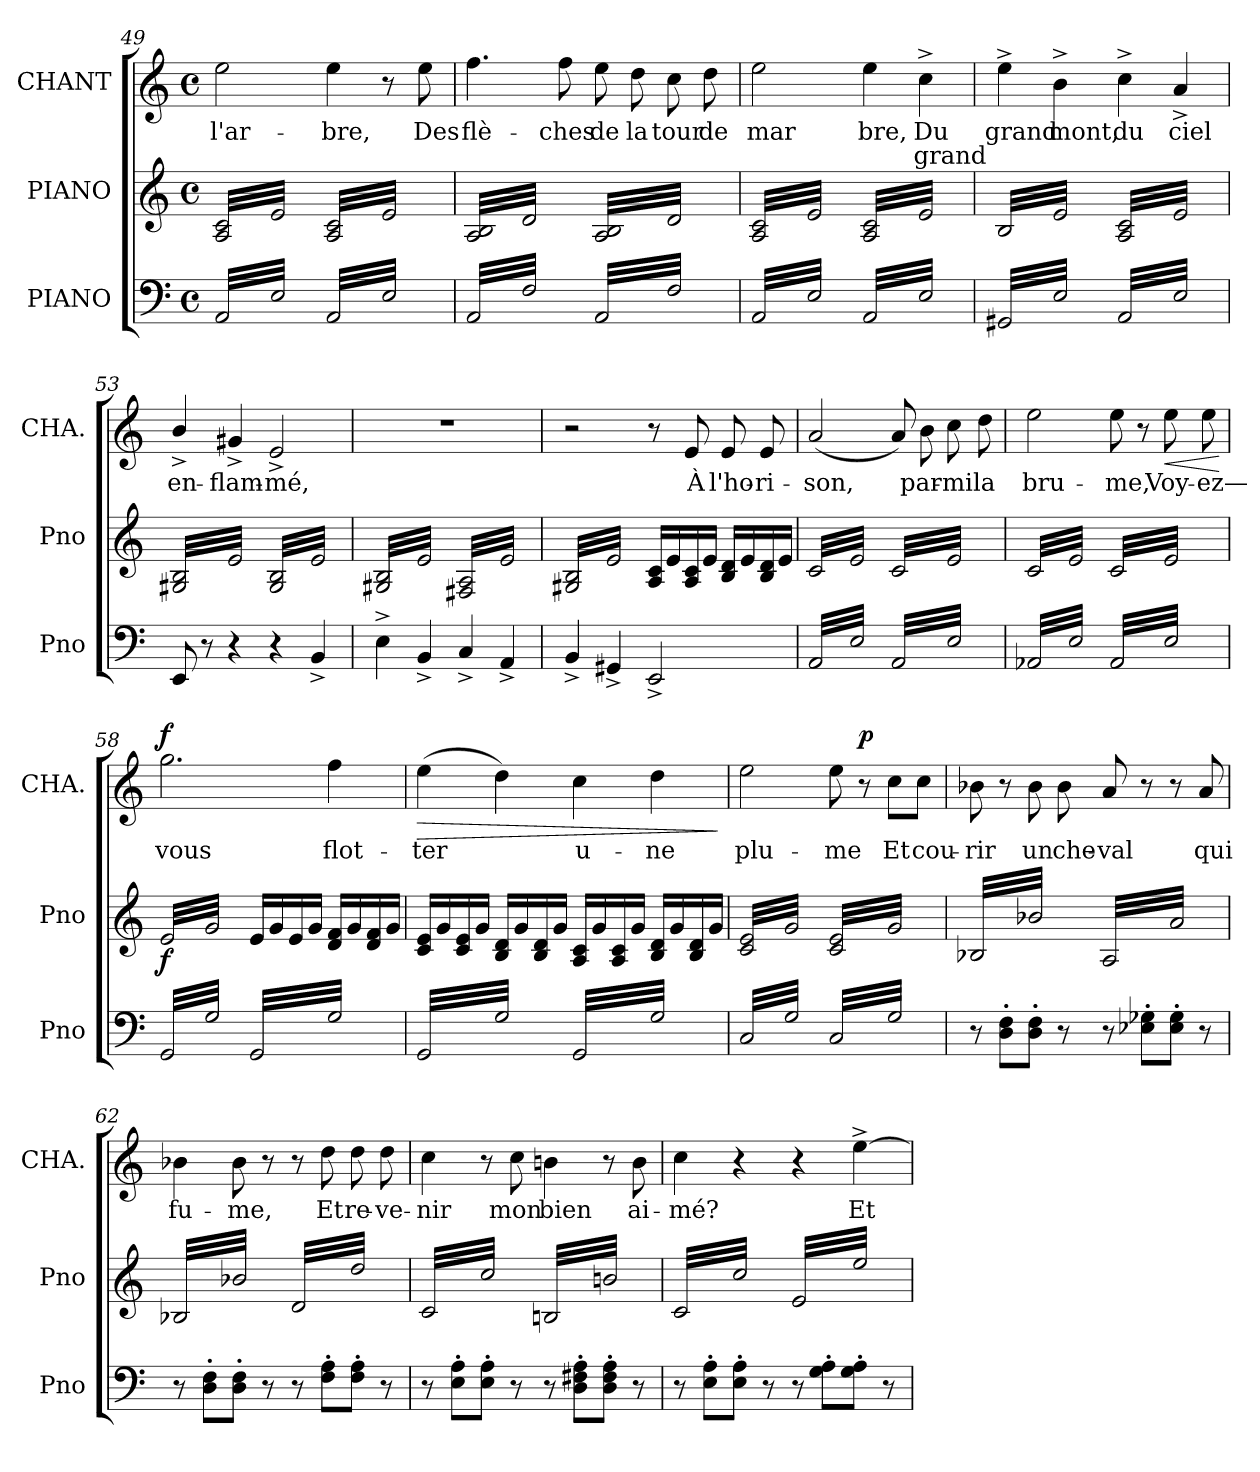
**kern	**kern	**dynam	**kern	**text	**text	**dynam
*part3	*part2	*part2	*part1	*part1	*part1	*part1
*staff3	*staff2	*staff2	*staff1	*staff1	*staff1	*staff1
*I"PIANO	*I"PIANO	*	*I"CHANT	*	*	*
*I'Pno	*I'Pno	*	*I'CHA.	*	*	*
!!LO:LB:g=z
*clefF4	*clefG2	*	*clefG2	*	*	*
*k[]	*k[]	*	*k[]	*	*	*
*M4/4	*M4/4	*	*M4/4	*	*	*
*met(c)	*met(c)	*	*met(c)	*	*	*
=49	=49	=49	=49	=49	=49	=49
!	!	!	!	!LO:LY:b	!	!
*tremolo	*	*	*	*	*	*
*	*tremolo	*	*	*	*	*
32AA/LLL	32A/ 32c/LLL	.	2ee\	l'ar-	.	.
32E\	32e/	.	.	.	.	.
32AA/	32A/ 32c/	.	.	.	.	.
32E\	32e/	.	.	.	.	.
32AA/	32A/ 32c/	.	.	.	.	.
32E\	32e/	.	.	.	.	.
32AA/	32A/ 32c/	.	.	.	.	.
32E\	32e/	.	.	.	.	.
32AA/	32A/ 32c/	.	.	.	.	.
32E\	32e/	.	.	.	.	.
32AA/	32A/ 32c/	.	.	.	.	.
32E\	32e/	.	.	.	.	.
32AA/	32A/ 32c/	.	.	.	.	.
32E\	32e/	.	.	.	.	.
32AA/	32A/ 32c/	.	.	.	.	.
32E\JJJ	32e/JJJ	.	.	.	.	.
!	!	!	!	!LO:LY:b	!	!
32AA/LLL	32A/ 32c/LLL	.	4ee\	-bre,	.	.
32E\	32e/	.	.	.	.	.
32AA/	32A/ 32c/	.	.	.	.	.
32E\	32e/	.	.	.	.	.
32AA/	32A/ 32c/	.	.	.	.	.
32E\	32e/	.	.	.	.	.
32AA/	32A/ 32c/	.	.	.	.	.
32E\	32e/	.	.	.	.	.
32AA/	32A/ 32c/	.	8r	.	.	.
32E\	32e/	.	.	.	.	.
32AA/	32A/ 32c/	.	.	.	.	.
32E\	32e/	.	.	.	.	.
!	!	!	!	!LO:LY:b	!	!
32AA/	32A/ 32c/	.	8ee\	Des	.	.
32E\	32e/	.	.	.	.	.
32AA/	32A/ 32c/	.	.	.	.	.
32E\JJJ	32e/JJJ	.	.	.	.	.
=50	=50	=50	=50	=50	=50	=50
!	!	!	!	!LO:LY:b	!	!
32AA/LLL	32A/ 32B/LLL	.	4.ff\	flè-	.	.
32F\	32d/	.	.	.	.	.
32AA/	32A/ 32B/	.	.	.	.	.
32F\	32d/	.	.	.	.	.
32AA/	32A/ 32B/	.	.	.	.	.
32F\	32d/	.	.	.	.	.
32AA/	32A/ 32B/	.	.	.	.	.
32F\	32d/	.	.	.	.	.
32AA/	32A/ 32B/	.	.	.	.	.
32F\	32d/	.	.	.	.	.
32AA/	32A/ 32B/	.	.	.	.	.
32F\	32d/	.	.	.	.	.
!	!	!	!	!LO:LY:b	!	!
32AA/	32A/ 32B/	.	8ff\	-ches	.	.
32F\	32d/	.	.	.	.	.
32AA/	32A/ 32B/	.	.	.	.	.
32F\JJJ	32d/JJJ	.	.	.	.	.
!	!	!	!	!LO:LY:b	!	!
32AA/LLL	32A/ 32B/LLL	.	8ee\	de	.	.
32F\	32d/	.	.	.	.	.
32AA/	32A/ 32B/	.	.	.	.	.
32F\	32d/	.	.	.	.	.
!	!	!	!	!LO:LY:b	!	!
32AA/	32A/ 32B/	.	8dd\	la	.	.
32F\	32d/	.	.	.	.	.
32AA/	32A/ 32B/	.	.	.	.	.
32F\	32d/	.	.	.	.	.
!	!	!	!	!LO:LY:b	!	!
32AA/	32A/ 32B/	.	8cc\	tour	.	.
32F\	32d/	.	.	.	.	.
32AA/	32A/ 32B/	.	.	.	.	.
32F\	32d/	.	.	.	.	.
!	!	!	!	!LO:LY:b	!	!
32AA/	32A/ 32B/	.	8dd\	de	.	.
32F\	32d/	.	.	.	.	.
32AA/	32A/ 32B/	.	.	.	.	.
32F\JJJ	32d/JJJ	.	.	.	.	.
=51	=51	=51	=51	=51	=51	=51
!	!	!	!	!LO:LY:b	!	!
32AA/LLL	32A/ 32c/LLL	.	2ee\	mar	.	.
32E\	32e/	.	.	.	.	.
32AA/	32A/ 32c/	.	.	.	.	.
32E\	32e/	.	.	.	.	.
32AA/	32A/ 32c/	.	.	.	.	.
32E\	32e/	.	.	.	.	.
32AA/	32A/ 32c/	.	.	.	.	.
32E\	32e/	.	.	.	.	.
32AA/	32A/ 32c/	.	.	.	.	.
32E\	32e/	.	.	.	.	.
32AA/	32A/ 32c/	.	.	.	.	.
32E\	32e/	.	.	.	.	.
32AA/	32A/ 32c/	.	.	.	.	.
32E\	32e/	.	.	.	.	.
32AA/	32A/ 32c/	.	.	.	.	.
32E\JJJ	32e/JJJ	.	.	.	.	.
!	!	!	!	!LO:LY:b	!	!
32AA/LLL	32A/ 32c/LLL	.	4ee\	bre,	.	.
32E\	32e/	.	.	.	.	.
32AA/	32A/ 32c/	.	.	.	.	.
32E\	32e/	.	.	.	.	.
32AA/	32A/ 32c/	.	.	.	.	.
32E\	32e/	.	.	.	.	.
32AA/	32A/ 32c/	.	.	.	.	.
32E\	32e/	.	.	.	.	.
!	!	!	!	!LO:LY:b	!LO:LY:b	!
32AA/	32A/ 32c/	.	4cc^\	Du	grand	.
32E\	32e/	.	.	.	.	.
32AA/	32A/ 32c/	.	.	.	.	.
32E\	32e/	.	.	.	.	.
32AA/	32A/ 32c/	.	.	.	.	.
32E\	32e/	.	.	.	.	.
32AA/	32A/ 32c/	.	.	.	.	.
32E\JJJ	32e/JJJ	.	.	.	.	.
=52	=52	=52	=52	=52	=52	=52
!	!	!	!	!LO:LY:b	!	!
32GG#X/LLL	32B/LLL	.	4ee^\	grand	.	.
32E\	32e/	.	.	.	.	.
32GG#X/	32B/	.	.	.	.	.
32E\	32e/	.	.	.	.	.
32GG#X/	32B/	.	.	.	.	.
32E\	32e/	.	.	.	.	.
32GG#X/	32B/	.	.	.	.	.
32E\	32e/	.	.	.	.	.
!	!	!	!	!LO:LY:b	!	!
32GG#X/	32B/	.	4b^\	mont,	.	.
32E\	32e/	.	.	.	.	.
32GG#X/	32B/	.	.	.	.	.
32E\	32e/	.	.	.	.	.
32GG#X/	32B/	.	.	.	.	.
32E\	32e/	.	.	.	.	.
32GG#X/	32B/	.	.	.	.	.
32E\JJJ	32e/JJJ	.	.	.	.	.
!	!	!	!	!LO:LY:b	!	!
32AA/LLL	32A/ 32c/LLL	.	4cc^\	du	.	.
32E\	32e/	.	.	.	.	.
32AA/	32A/ 32c/	.	.	.	.	.
32E\	32e/	.	.	.	.	.
32AA/	32A/ 32c/	.	.	.	.	.
32E\	32e/	.	.	.	.	.
32AA/	32A/ 32c/	.	.	.	.	.
32E\	32e/	.	.	.	.	.
!	!	!	!	!LO:LY:b	!	!
32AA/	32A/ 32c/	.	4a^/	ciel	.	.
32E\	32e/	.	.	.	.	.
32AA/	32A/ 32c/	.	.	.	.	.
32E\	32e/	.	.	.	.	.
32AA/	32A/ 32c/	.	.	.	.	.
32E\	32e/	.	.	.	.	.
32AA/	32A/ 32c/	.	.	.	.	.
32E\JJJ	32e/JJJ	.	.	.	.	.
*Xtremolo	*	*	*	*	*	*
=53	=53	=53	=53	=53	=53	=53
!	!	!	!	!LO:LY:b	!	!
8EE/	32G#X/ 32B/LLL	.	4b^/	en-	.	.
.	32e/	.	.	.	.	.
.	32G#X/ 32B/	.	.	.	.	.
.	32e/	.	.	.	.	.
8r	32G#X/ 32B/	.	.	.	.	.
.	32e/	.	.	.	.	.
.	32G#X/ 32B/	.	.	.	.	.
.	32e/	.	.	.	.	.
!	!	!	!	!LO:LY:b	!	!
4r	32G#X/ 32B/	.	4g#X^/	-flam-	.	.
.	32e/	.	.	.	.	.
.	32G#X/ 32B/	.	.	.	.	.
.	32e/	.	.	.	.	.
.	32G#X/ 32B/	.	.	.	.	.
.	32e/	.	.	.	.	.
.	32G#X/ 32B/	.	.	.	.	.
.	32e/JJJ	.	.	.	.	.
!	!	!	!	!LO:LY:b	!	!
4r	32G#/ 32B/LLL	.	2e^/	-mé,	.	.
.	32e/	.	.	.	.	.
.	32G#/ 32B/	.	.	.	.	.
.	32e/	.	.	.	.	.
.	32G#/ 32B/	.	.	.	.	.
.	32e/	.	.	.	.	.
.	32G#/ 32B/	.	.	.	.	.
.	32e/	.	.	.	.	.
4BB^/	32G#/ 32B/	.	.	.	.	.
.	32e/	.	.	.	.	.
.	32G#/ 32B/	.	.	.	.	.
.	32e/	.	.	.	.	.
.	32G#/ 32B/	.	.	.	.	.
.	32e/	.	.	.	.	.
.	32G#/ 32B/	.	.	.	.	.
.	32e/JJJ	.	.	.	.	.
=54	=54	=54	=54	=54	=54	=54
4E^\	32G#X/ 32B/LLL	.	1r	.	.	.
.	32e/	.	.	.	.	.
.	32G#X/ 32B/	.	.	.	.	.
.	32e/	.	.	.	.	.
.	32G#X/ 32B/	.	.	.	.	.
.	32e/	.	.	.	.	.
.	32G#X/ 32B/	.	.	.	.	.
.	32e/	.	.	.	.	.
4BB^/	32G#X/ 32B/	.	.	.	.	.
.	32e/	.	.	.	.	.
.	32G#X/ 32B/	.	.	.	.	.
.	32e/	.	.	.	.	.
.	32G#X/ 32B/	.	.	.	.	.
.	32e/	.	.	.	.	.
.	32G#X/ 32B/	.	.	.	.	.
.	32e/JJJ	.	.	.	.	.
4C^/	32F#X/ 32A/LLL	.	.	.	.	.
.	32e/	.	.	.	.	.
.	32F#X/ 32A/	.	.	.	.	.
.	32e/	.	.	.	.	.
.	32F#X/ 32A/	.	.	.	.	.
.	32e/	.	.	.	.	.
.	32F#X/ 32A/	.	.	.	.	.
.	32e/	.	.	.	.	.
4AA^/	32F#X/ 32A/	.	.	.	.	.
.	32e/	.	.	.	.	.
.	32F#X/ 32A/	.	.	.	.	.
.	32e/	.	.	.	.	.
.	32F#X/ 32A/	.	.	.	.	.
.	32e/	.	.	.	.	.
.	32F#X/ 32A/	.	.	.	.	.
.	32e/JJJ	.	.	.	.	.
!!LO:LB:g=z
=55	=55	=55	=55	=55	=55	=55
4BB^/	32G#X/ 32B/LLL	.	2r	.	.	.
.	32e/	.	.	.	.	.
.	32G#X/ 32B/	.	.	.	.	.
.	32e/	.	.	.	.	.
.	32G#X/ 32B/	.	.	.	.	.
.	32e/	.	.	.	.	.
.	32G#X/ 32B/	.	.	.	.	.
.	32e/	.	.	.	.	.
4GG#X^/	32G#X/ 32B/	.	.	.	.	.
.	32e/	.	.	.	.	.
.	32G#X/ 32B/	.	.	.	.	.
.	32e/	.	.	.	.	.
.	32G#X/ 32B/	.	.	.	.	.
.	32e/	.	.	.	.	.
.	32G#X/ 32B/	.	.	.	.	.
.	32e/JJJ	.	.	.	.	.
*	*Xtremolo	*	*	*	*	*
2EE^/	16A/ 16c/LL	.	8r	.	.	.
.	.	.	.	.	.	.
.	16e/	.	.	.	.	.
.	.	.	.	.	.	.
!	!	!	!	!LO:LY:b	!	!
.	16A/ 16c/	.	8e/	À	.	.
.	.	.	.	.	.	.
.	16e/JJ	.	.	.	.	.
.	.	.	.	.	.	.
!	!	!	!	!LO:LY:b	!	!
.	16B/ 16d/LL	.	8e/	l'ho-	.	.
.	16e/	.	.	.	.	.
!	!	!	!	!LO:LY:b	!	!
.	16B/ 16d/	.	8e/	-ri-	.	.
.	16e/JJ	.	.	.	.	.
=56	=56	=56	=56	=56	=56	=56
!	!	!	!	!LO:LY:b	!	!
*tremolo	*	*	*	*	*	*
*	*tremolo	*	*	*	*	*
32AA/LLL	32c/LLL	.	(<2a/	-son,	.	.
32E\	32e/	.	.	.	.	.
32AA/	32c/	.	.	.	.	.
32E\	32e/	.	.	.	.	.
32AA/	32c/	.	.	.	.	.
32E\	32e/	.	.	.	.	.
32AA/	32c/	.	.	.	.	.
32E\	32e/	.	.	.	.	.
32AA/	32c/	.	.	.	.	.
32E\	32e/	.	.	.	.	.
32AA/	32c/	.	.	.	.	.
32E\	32e/	.	.	.	.	.
32AA/	32c/	.	.	.	.	.
32E\	32e/	.	.	.	.	.
32AA/	32c/	.	.	.	.	.
32E\JJJ	32e/JJJ	.	.	.	.	.
32AA/LLL	32c/LLL	.	8a/)	.	.	.
32E\	32e/	.	.	.	.	.
32AA/	32c/	.	.	.	.	.
32E\	32e/	.	.	.	.	.
!	!	!	!	!LO:LY:b	!	!
32AA/	32c/	.	8b\	par-	.	.
32E\	32e/	.	.	.	.	.
32AA/	32c/	.	.	.	.	.
32E\	32e/	.	.	.	.	.
!	!	!	!	!LO:LY:b	!	!
32AA/	32c/	.	8cc\	-mi	.	.
32E\	32e/	.	.	.	.	.
32AA/	32c/	.	.	.	.	.
32E\	32e/	.	.	.	.	.
!	!	!	!	!LO:LY:b	!	!
32AA/	32c/	.	8dd\	la	.	.
32E\	32e/	.	.	.	.	.
32AA/	32c/	.	.	.	.	.
32E\JJJ	32e/JJJ	.	.	.	.	.
=57	=57	=57	=57	=57	=57	=57
!	!	!	!	!LO:LY:b	!	!
32AA-X/LLL	32c/LLL	.	2ee\	bru-	.	.
32E\	32e/	.	.	.	.	.
32AA-X/	32c/	.	.	.	.	.
32E\	32e/	.	.	.	.	.
32AA-X/	32c/	.	.	.	.	.
32E\	32e/	.	.	.	.	.
32AA-X/	32c/	.	.	.	.	.
32E\	32e/	.	.	.	.	.
32AA-X/	32c/	.	.	.	.	.
32E\	32e/	.	.	.	.	.
32AA-X/	32c/	.	.	.	.	.
32E\	32e/	.	.	.	.	.
32AA-X/	32c/	.	.	.	.	.
32E\	32e/	.	.	.	.	.
32AA-X/	32c/	.	.	.	.	.
32E\JJJ	32e/JJJ	.	.	.	.	.
!	!	!	!	!LO:LY:b	!	!
32AA-/LLL	32c/LLL	.	8ee\	-me,	.	.
32E\	32e/	.	.	.	.	.
32AA-/	32c/	.	.	.	.	.
32E\	32e/	.	.	.	.	.
32AA-/	32c/	.	8r	.	.	.
32E\	32e/	.	.	.	.	.
32AA-/	32c/	.	.	.	.	.
32E\	32e/	.	.	.	.	.
!	!	!	!	!LO:LY:b	!	!LO:HP:b
32AA-/	32c/	.	8ee\	Voy-	.	<
32E\	32e/	.	.	.	.	.
32AA-/	32c/	.	.	.	.	.
32E\	32e/	.	.	.	.	.
!	!	!	!	!LO:LY:b	!	!
32AA-/	32c/	.	8ee\	-ez—	.	.
32E\	32e/	.	.	.	.	.
32AA-/	32c/	.	.	.	.	.
32E\JJJ	32e/JJJ	.	.	.	.	.
.	.	.	.	.	.	[
=58	=58	=58	=58	=58	=58	=58
!	!	!LO:DY:b	!	!LO:LY:b	!	!LO:DY:a
32GG/LLL	32e/LLL	f	2.gg\	vous	.	f
32G\	32g/	.	.	.	.	.
32GG/	32e/	.	.	.	.	.
32G\	32g/	.	.	.	.	.
32GG/	32e/	.	.	.	.	.
32G\	32g/	.	.	.	.	.
32GG/	32e/	.	.	.	.	.
32G\	32g/	.	.	.	.	.
32GG/	32e/	.	.	.	.	.
32G\	32g/	.	.	.	.	.
32GG/	32e/	.	.	.	.	.
32G\	32g/	.	.	.	.	.
32GG/	32e/	.	.	.	.	.
32G\	32g/	.	.	.	.	.
32GG/	32e/	.	.	.	.	.
32G\JJJ	32g/JJJ	.	.	.	.	.
*	*Xtremolo	*	*	*	*	*
32GG/LLL	16e/LL	.	.	.	.	.
32G\	.	.	.	.	.	.
32GG/	16g/	.	.	.	.	.
32G\	.	.	.	.	.	.
32GG/	16e/	.	.	.	.	.
32G\	.	.	.	.	.	.
32GG/	16g/JJ	.	.	.	.	.
32G\	.	.	.	.	.	.
!	!	!	!	!LO:LY:b	!	!
32GG/	16d/ 16f/LL	.	4ff\	flot-	.	.
32G\	.	.	.	.	.	.
32GG/	16g/	.	.	.	.	.
32G\	.	.	.	.	.	.
32GG/	16d/ 16f/	.	.	.	.	.
32G\	.	.	.	.	.	.
32GG/	16g/JJ	.	.	.	.	.
32G\JJJ	.	.	.	.	.	.
!!LO:LB:g=z
=59	=59	=59	=59	=59	=59	=59
!	!	!	!	!LO:LY:b	!	!LO:HP:b
32GG/LLL	16c/ 16e/LL	.	(>4ee\	-ter	.	>
32G\	.	.	.	.	.	.
32GG/	16g/	.	.	.	.	.
32G\	.	.	.	.	.	.
32GG/	16c/ 16e/	.	.	.	.	.
32G\	.	.	.	.	.	.
32GG/	16g/JJ	.	.	.	.	.
32G\	.	.	.	.	.	.
32GG/	16B/ 16d/LL	.	4dd\)	.	.	.
32G\	.	.	.	.	.	.
32GG/	16g/	.	.	.	.	.
32G\	.	.	.	.	.	.
32GG/	16B/ 16d/	.	.	.	.	.
32G\	.	.	.	.	.	.
32GG/	16g/JJ	.	.	.	.	.
32G\JJJ	.	.	.	.	.	.
!	!	!	!	!LO:LY:b	!	!
32GG/LLL	16A/ 16c/LL	.	4cc\	u-	.	.
32G\	.	.	.	.	.	.
32GG/	16g/	.	.	.	.	.
32G\	.	.	.	.	.	.
32GG/	16A/ 16c/	.	.	.	.	.
32G\	.	.	.	.	.	.
32GG/	16g/JJ	.	.	.	.	.
32G\	.	.	.	.	.	.
!	!	!	!	!LO:LY:b	!	!
32GG/	16B/ 16d/LL	.	4dd\	-ne	.	.
32G\	.	.	.	.	.	.
32GG/	16g/	.	.	.	.	.
32G\	.	.	.	.	.	.
32GG/	16B/ 16d/	.	.	.	.	.
32G\	.	.	.	.	.	.
32GG/	16g/JJ	.	.	.	.	.
32G\JJJ	.	.	.	.	.	.
.	.	.	.	.	.	]
!!LO:LB:g=z
=60	=60	=60	=60	=60	=60	=60
!	!	!	!	!LO:LY:b	!	!
*	*tremolo	*	*	*	*	*
32C/LLL	32c/ 32e/LLL	.	2ee\	plu-	.	.
32G\	32g/	.	.	.	.	.
32C/	32c/ 32e/	.	.	.	.	.
32G\	32g/	.	.	.	.	.
32C/	32c/ 32e/	.	.	.	.	.
32G\	32g/	.	.	.	.	.
32C/	32c/ 32e/	.	.	.	.	.
32G\	32g/	.	.	.	.	.
32C/	32c/ 32e/	.	.	.	.	.
32G\	32g/	.	.	.	.	.
32C/	32c/ 32e/	.	.	.	.	.
32G\	32g/	.	.	.	.	.
32C/	32c/ 32e/	.	.	.	.	.
32G\	32g/	.	.	.	.	.
32C/	32c/ 32e/	.	.	.	.	.
32G\JJJ	32g/JJJ	.	.	.	.	.
!	!	!	!	!LO:LY:b	!	!
32C/LLL	32c/ 32e/LLL	.	8ee\	-me	.	.
32G\	32g/	.	.	.	.	.
32C/	32c/ 32e/	.	.	.	.	.
32G\	32g/	.	.	.	.	.
!	!	!	!	!	!	!LO:DY:a
32C/	32c/ 32e/	.	8r	.	.	p
32G\	32g/	.	.	.	.	.
32C/	32c/ 32e/	.	.	.	.	.
32G\	32g/	.	.	.	.	.
!	!	!	!	!LO:LY:b	!	!
32C/	32c/ 32e/	.	8cc\L	Et	.	.
32G\	32g/	.	.	.	.	.
32C/	32c/ 32e/	.	.	.	.	.
32G\	32g/	.	.	.	.	.
!	!	!	!	!LO:LY:b	!	!
32C/	32c/ 32e/	.	8cc\J	cou-	.	.
32G\	32g/	.	.	.	.	.
32C/	32c/ 32e/	.	.	.	.	.
32G\JJJ	32g/JJJ	.	.	.	.	.
*Xtremolo	*	*	*	*	*	*
=61	=61	=61	=61	=61	=61	=61
!	!	!	!	!LO:LY:b	!	!
8r	32B-X/LLL	.	8b-X\	-rir	.	.
.	32b-X\	.	.	.	.	.
.	32B-X/	.	.	.	.	.
.	32b-X\	.	.	.	.	.
8D\' 8F\'L	32B-X/	.	8r	.	.	.
.	32b-X\	.	.	.	.	.
.	32B-X/	.	.	.	.	.
.	32b-X\	.	.	.	.	.
!	!	!	!	!LO:LY:b	!	!
8D\' 8F\'J	32B-X/	.	8b-\	un	.	.
.	32b-X\	.	.	.	.	.
.	32B-X/	.	.	.	.	.
.	32b-X\	.	.	.	.	.
!	!	!	!	!LO:LY:b	!	!
8r	32B-X/	.	8b-\	che-	.	.
.	32b-X\	.	.	.	.	.
.	32B-X/	.	.	.	.	.
.	32b-X\JJJ	.	.	.	.	.
!	!	!	!	!LO:LY:b	!	!
8r	32A/LLL	.	8a/	-val	.	.
.	32a/	.	.	.	.	.
.	32A/	.	.	.	.	.
.	32a/	.	.	.	.	.
8E-X\' 8G-X\'L	32A/	.	8r	.	.	.
.	32a/	.	.	.	.	.
.	32A/	.	.	.	.	.
.	32a/	.	.	.	.	.
8E-\' 8G-\'J	32A/	.	8r	.	.	.
.	32a/	.	.	.	.	.
.	32A/	.	.	.	.	.
.	32a/	.	.	.	.	.
!	!	!	!	!LO:LY:b	!	!
8r	32A/	.	8a/	qui	.	.
.	32a/	.	.	.	.	.
.	32A/	.	.	.	.	.
.	32a/JJJ	.	.	.	.	.
=62	=62	=62	=62	=62	=62	=62
!	!	!	!	!LO:LY:b	!	!
8r	32B-X/LLL	.	4b-X\	fu-	.	.
.	32b-X\	.	.	.	.	.
.	32B-X/	.	.	.	.	.
.	32b-X\	.	.	.	.	.
8D\' 8F\'L	32B-X/	.	.	.	.	.
.	32b-X\	.	.	.	.	.
.	32B-X/	.	.	.	.	.
.	32b-X\	.	.	.	.	.
!	!	!	!	!LO:LY:b	!	!
8D\' 8F\'J	32B-X/	.	8b-\	-me,	.	.
.	32b-X\	.	.	.	.	.
.	32B-X/	.	.	.	.	.
.	32b-X\	.	.	.	.	.
8r	32B-X/	.	8r	.	.	.
.	32b-X\	.	.	.	.	.
.	32B-X/	.	.	.	.	.
.	32b-X\JJJ	.	.	.	.	.
8r	32d/LLL	.	8r	.	.	.
.	32dd\	.	.	.	.	.
.	32d/	.	.	.	.	.
.	32dd\	.	.	.	.	.
!	!	!	!	!LO:LY:b	!	!
8F\' 8A\'L	32d/	.	8dd\	Et	.	.
.	32dd\	.	.	.	.	.
.	32d/	.	.	.	.	.
.	32dd\	.	.	.	.	.
!	!	!	!	!LO:LY:b	!	!
8F\' 8A\'J	32d/	.	8dd\	re-	.	.
.	32dd\	.	.	.	.	.
.	32d/	.	.	.	.	.
.	32dd\	.	.	.	.	.
!	!	!	!	!LO:LY:b	!	!
8r	32d/	.	8dd\	-ve-	.	.
.	32dd\	.	.	.	.	.
.	32d/	.	.	.	.	.
.	32dd\JJJ	.	.	.	.	.
=63	=63	=63	=63	=63	=63	=63
!	!	!	!	!LO:LY:b	!	!
8r	32c/LLL	.	4cc\	-nir	.	.
.	32cc\	.	.	.	.	.
.	32c/	.	.	.	.	.
.	32cc\	.	.	.	.	.
8E\' 8A\'L	32c/	.	.	.	.	.
.	32cc\	.	.	.	.	.
.	32c/	.	.	.	.	.
.	32cc\	.	.	.	.	.
8E\' 8A\'J	32c/	.	8r	.	.	.
.	32cc\	.	.	.	.	.
.	32c/	.	.	.	.	.
.	32cc\	.	.	.	.	.
!	!	!	!	!LO:LY:b	!	!
8r	32c/	.	8cc\	mon	.	.
.	32cc\	.	.	.	.	.
.	32c/	.	.	.	.	.
.	32cc\JJJ	.	.	.	.	.
!	!	!	!	!LO:LY:b	!	!
8r	32Bn/LLL	.	4bn\	bien	.	.
.	32bn\	.	.	.	.	.
.	32Bn/	.	.	.	.	.
.	32bn\	.	.	.	.	.
8D\' 8F#X\' 8A\'L	32Bn/	.	.	.	.	.
.	32bn\	.	.	.	.	.
.	32Bn/	.	.	.	.	.
.	32bn\	.	.	.	.	.
8D\' 8F#\' 8A\'J	32Bn/	.	8r	.	.	.
.	32bn\	.	.	.	.	.
.	32Bn/	.	.	.	.	.
.	32bn\	.	.	.	.	.
!	!	!	!	!LO:LY:b	!	!
8r	32Bn/	.	8b\	ai-	.	.
.	32bn\	.	.	.	.	.
.	32Bn/	.	.	.	.	.
.	32bn\JJJ	.	.	.	.	.
=64	=64	=64	=64	=64	=64	=64
!	!	!	!	!LO:LY:b	!	!
8r	32c/LLL	.	4cc\	-mé?	.	.
.	32cc\	.	.	.	.	.
.	32c/	.	.	.	.	.
.	32cc\	.	.	.	.	.
8E\' 8A\'L	32c/	.	.	.	.	.
.	32cc\	.	.	.	.	.
.	32c/	.	.	.	.	.
.	32cc\	.	.	.	.	.
8E\' 8A\'J	32c/	.	4r	.	.	.
.	32cc\	.	.	.	.	.
.	32c/	.	.	.	.	.
.	32cc\	.	.	.	.	.
8r	32c/	.	.	.	.	.
.	32cc\	.	.	.	.	.
.	32c/	.	.	.	.	.
.	32cc\JJJ	.	.	.	.	.
8r	32e/LLL	.	4r	.	.	.
.	32ee\	.	.	.	.	.
.	32e/	.	.	.	.	.
.	32ee\	.	.	.	.	.
8G\' 8A\'L	32e/	.	.	.	.	.
.	32ee\	.	.	.	.	.
.	32e/	.	.	.	.	.
.	32ee\	.	.	.	.	.
!	!	!	!	!LO:LY:b	!	!
8G\' 8A\'J	32e/	.	[4ee^\	Et	.	.
.	32ee\	.	.	.	.	.
.	32e/	.	.	.	.	.
.	32ee\	.	.	.	.	.
8r	32e/	.	.	.	.	.
.	32ee\	.	.	.	.	.
.	32e/	.	.	.	.	.
.	32ee\JJJ	.	.	.	.	.
*	*Xtremolo	*	*	*	*	*
.	.	.	.	.	.	.
.	.	.	.	.	.	.
.	.	.	.	.	.	.
.	.	.	.	.	.	.
.	.	.	.	.	.	.
.	.	.	.	.	.	.
.	.	.	.	.	.	.
.	.	.	.	.	.	.
=	=	=	=	=	=	=
*-	*-	*-	*-	*-	*-	*-
